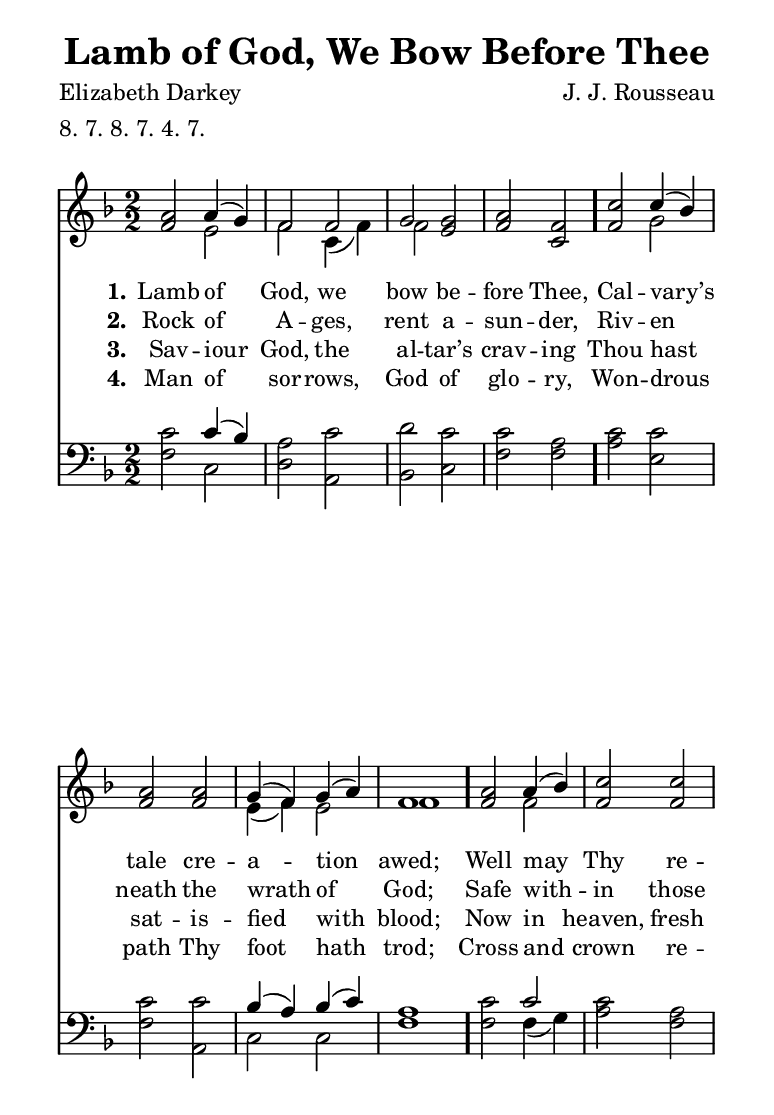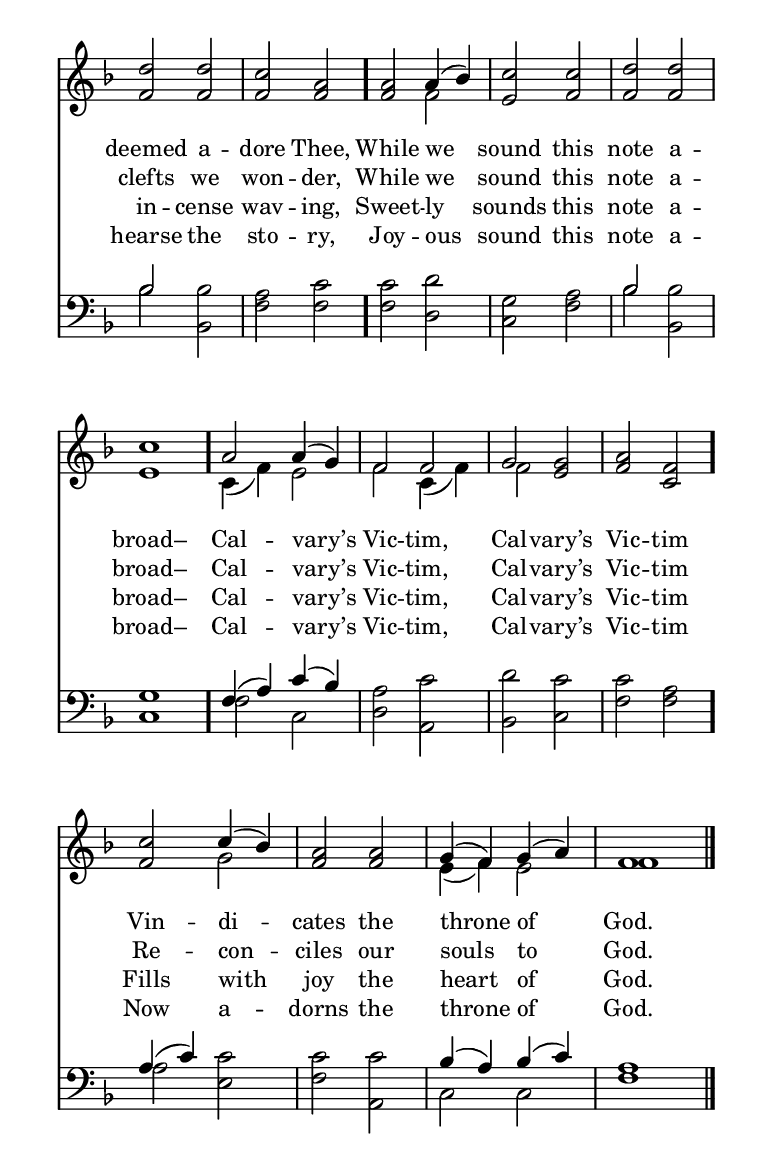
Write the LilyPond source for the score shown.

\include "common/global.ily"
\paper {
  \include "common/paper.ily"
  system-count = #(cond (is-eogsized 4) (#t #f))
}

\header{
  hymnnumber = "172"
  title = "Lamb of God, We Bow Before Thee"
  tunename = "Rousseau"
  meter = "8. 7. 8. 7. 4. 7."
  poet = "Elizabeth Darkey"
  composer = "J. J. Rousseau"
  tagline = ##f
}

global = {
  \include "common/overrides.ily"
  \override Staff.TimeSignature.style = #'numbered
  \time 2/2
  \override Score.MetronomeMark.transparent = ##t % hide all fermata changes too
  \tempo 2=80
  \key f \major
  \autoBeamOff
}

notesSoprano = {
\global
\relative c'' {

  a2 a4( g) | f2 f | g g | a f |
  c'2 c4( bes) | a2 a | g4( f) g( a) | f1
  a2 a4( bes) | c2 c | d d | c a |
  a2 a4( bes) | c2 c | d d | c1 |
  a2 a4( g) | f2 f | g g | a f |
  c'2 c4( bes) | a2 a | g4( f) g( a) | f1

  \bar "|."

}
}

notesAlto = {
\global
\relative e' {

  f2 e | f c4( f) | f2 e | f c |
  f2 g | f f | e4( f) e2 | f1 |
  f2 f | f f | f f | f f |
  f2 f | e f | f f | e1 |
  c4( f) e2 | f c4( f) | f2 e | f c |
  f2 g | f f | e4( f) e2 | f1 |

}
}

notesTenor = {
\global
\relative a {

  c2 c4( bes) | a2 c | d c | c a |
  c2 c | c c | bes4( a) bes( c) | a1 |
  c2 c | c a | bes bes | a c |
  c2 d | g, a | bes bes | g1 |
  f4( a) c4( bes) | a2 c | d c | c a |
  a4( c) c2 | c c | bes4( a) bes( c) | a1 |

}
}

notesBass = {
\global
\relative f {

  f2 c | d a | bes c | f f |
  a2 e | f a, | c c | f1 |
  f2 f4( g) | a2 f | bes bes, | f' f |
  f2 d | c f | bes bes, | c1 |
  f2 c | d a | bes c | f f |
  a2 e | f a, | c c | f1 |

}
}

wordsA = \lyricmode {
\set stanza = "1."

Lamb of God, we bow be -- fore Thee, \bar "."
Cal -- vary’s tale cre -- a -- tion awed; \bar "."
Well may Thy re -- deemed a -- dore Thee, \bar "."
While we sound this note a -- broad– \bar "."
Cal -- vary’s Vic -- tim, Cal -- vary’s Vic -- tim \bar "."
Vin -- di -- cates the throne of God. \bar "."

}

wordsB = \lyricmode {
\set stanza = "2."

Rock of A -- ges, rent a -- sun -- der,
Riv -- en neath the wrath of God;
Safe with -- in those clefts we won -- der,
While we sound this note a -- broad–
Cal -- vary’s Vic -- tim, Cal -- vary’s Vic -- tim
Re -- con -- ciles our souls to God.

}

wordsC = \lyricmode {
\set stanza = "3."

Sav -- iour God, the al -- tar’s crav -- ing
Thou hast sat -- is -- fied with blood;
Now in heaven, fresh in -- cense wav -- ing,
Sweet -- ly sounds this note a -- broad–
Cal -- vary’s Vic -- tim, Cal -- vary’s Vic -- tim
Fills with joy the heart of God.

}

wordsD = \lyricmode {
\set stanza = "4."

Man of sor -- rows, God of glo -- ry,
Won -- drous path Thy foot hath trod;
Cross and crown re -- hearse the sto -- ry,
Joy -- ous sound this note a -- broad–
Cal -- vary’s Vic -- tim, Cal -- vary’s Vic -- tim
Now a -- dorns the throne of God.

}

\score {
  \context ChoirStaff <<
    \context Staff = upper <<
      \set Staff.autoBeaming = ##f
      \set ChoirStaff.systemStartDelimiter = #'SystemStartBar
      \set ChoirStaff.printPartCombineTexts = ##f
      \partcombine #'(2 . 9) \notesSoprano \notesAlto
      \context NullVoice = sopranos { \voiceOne << \notesSoprano >> }
      \context NullVoice = altos { \voiceTwo << \notesAlto >> }
      \context Lyrics = one   \lyricsto sopranos \wordsA
      \context Lyrics = two   \lyricsto sopranos \wordsB
      \context Lyrics = three \lyricsto sopranos \wordsC
      \context Lyrics = four  \lyricsto sopranos \wordsD
    >>
    \context Staff = men <<
      \set Staff.autoBeaming = ##f
      \clef bass
      \set ChoirStaff.printPartCombineTexts = ##f
      \partcombine #'(2 . 9) \notesTenor \notesBass
      \context NullVoice = tenors { \voiceOne << \notesTenor >> }
      \context NullVoice = basses { \voiceTwo << \notesBass >> }
    >>
  >>
  \layout {
    \include "common/layout.ily"
  }
  \midi{
    \include "common/midi.ily"
  }
}

\version "2.19.49"  % necessary for upgrading to future LilyPond versions.

% vi:set et ts=2 sw=2 ai nocindent syntax=lilypond:
